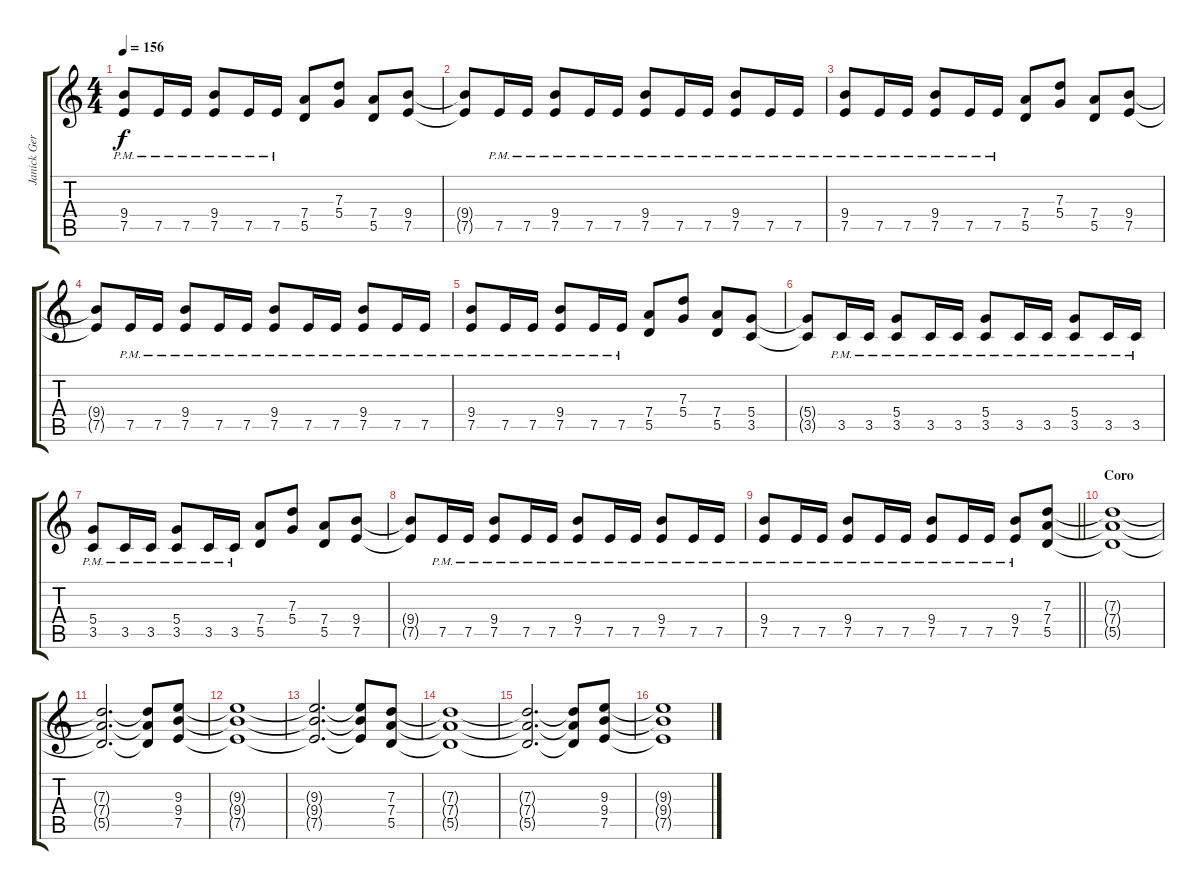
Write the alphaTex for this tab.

\track ("Janick Gers" "Janick Ger") {instrument distortionguitar}
\staff {score tabs}
\tuning (E4 B3 G3 D3 A2 E2) {hide}
\ts (4 4)
\tempo 156
\clef g2
\ks c
(9.4{pm} 7.5{pm}).8{dy f} 7.5{pm}.16 7.5{pm}.16 (9.4{pm} 7.5{pm}).8 7.5{pm}.16 7.5{pm}.16 (7.4 5.5).8 (7.3 5.4).8 (7.4 5.5).8 (9.4 7.5).8 |
(9.4{t} 7.5{t}).8 7.5{pm}.16 7.5{pm}.16 (9.4{pm} 7.5{pm}).8 7.5{pm}.16 7.5{pm}.16 (9.4{pm} 7.5{pm}).8 7.5{pm}.16 7.5{pm}.16 (9.4{pm} 7.5{pm}).8 7.5{pm}.16 7.5{pm}.16 |
(9.4{pm} 7.5{pm}).8 7.5{pm}.16 7.5{pm}.16 (9.4{pm} 7.5{pm}).8 7.5{pm}.16 7.5{pm}.16 (7.4 5.5).8 (7.3 5.4).8 (7.4 5.5).8 (9.4 7.5).8 |
(9.4{t} 7.5{t}).8 7.5{pm}.16 7.5{pm}.16 (9.4{pm} 7.5{pm}).8 7.5{pm}.16 7.5{pm}.16 (9.4{pm} 7.5{pm}).8 7.5{pm}.16 7.5{pm}.16 (9.4{pm} 7.5{pm}).8 7.5{pm}.16 7.5{pm}.16 |
(9.4{pm} 7.5{pm}).8 7.5{pm}.16 7.5{pm}.16 (9.4{pm} 7.5{pm}).8 7.5{pm}.16 7.5{pm}.16 (7.4 5.5).8 (7.3 5.4).8 (7.4 5.5).8 (5.4 3.5).8 |
(5.4{t} 3.5{t}).8 3.5{pm}.16 3.5{pm}.16 (5.4{pm} 3.5{pm}).8 3.5{pm}.16 3.5{pm}.16 (5.4{pm} 3.5{pm}).8 3.5{pm}.16 3.5{pm}.16 (5.4{pm} 3.5{pm}).8 3.5{pm}.16 3.5{pm}.16 |
(5.4{pm} 3.5{pm}).8 3.5{pm}.16 3.5{pm}.16 (5.4{pm} 3.5{pm}).8 3.5{pm}.16 3.5{pm}.16 (7.4 5.5).8 (7.3 5.4).8 (7.4 5.5).8 (9.4 7.5).8 |
(9.4{t} 7.5{t}).8 7.5{pm}.16 7.5{pm}.16 (9.4{pm} 7.5{pm}).8 7.5{pm}.16 7.5{pm}.16 (9.4{pm} 7.5{pm}).8 7.5{pm}.16 7.5{pm}.16 (9.4{pm} 7.5{pm}).8 7.5{pm}.16 7.5{pm}.16 |
\barLineRight lightlight
(9.4{pm} 7.5{pm}).8 7.5{pm}.16 7.5{pm}.16 (9.4{pm} 7.5{pm}).8 7.5{pm}.16 7.5{pm}.16 (9.4{pm} 7.5{pm}).8 7.5{pm}.16 7.5{pm}.16 (9.4{pm} 7.5{pm}).8 (7.3 7.4 5.5).8 |
\section ("" "Coro")
(7.3{t} 7.4{t} 5.5{t}).1 |
(7.3{t} 7.4{t} 5.5{t}).2{d} (7.3{t} 7.4{t} 5.5{t}).8 (9.3 9.4 7.5).8 |
(9.3{t} 9.4{t} 7.5{t}).1 |
(9.3{t} 9.4{t} 7.5{t}).2{d} (9.3{t} 9.4{t} 7.5{t}).8 (7.3 7.4 5.5).8 |
(7.3{t} 7.4{t} 5.5{t}).1 |
(7.3{t} 7.4{t} 5.5{t}).2{d} (7.3{t} 7.4{t} 5.5{t}).8 (9.3 9.4 7.5).8 |
(9.3{t} 9.4{t} 7.5{t}).1
